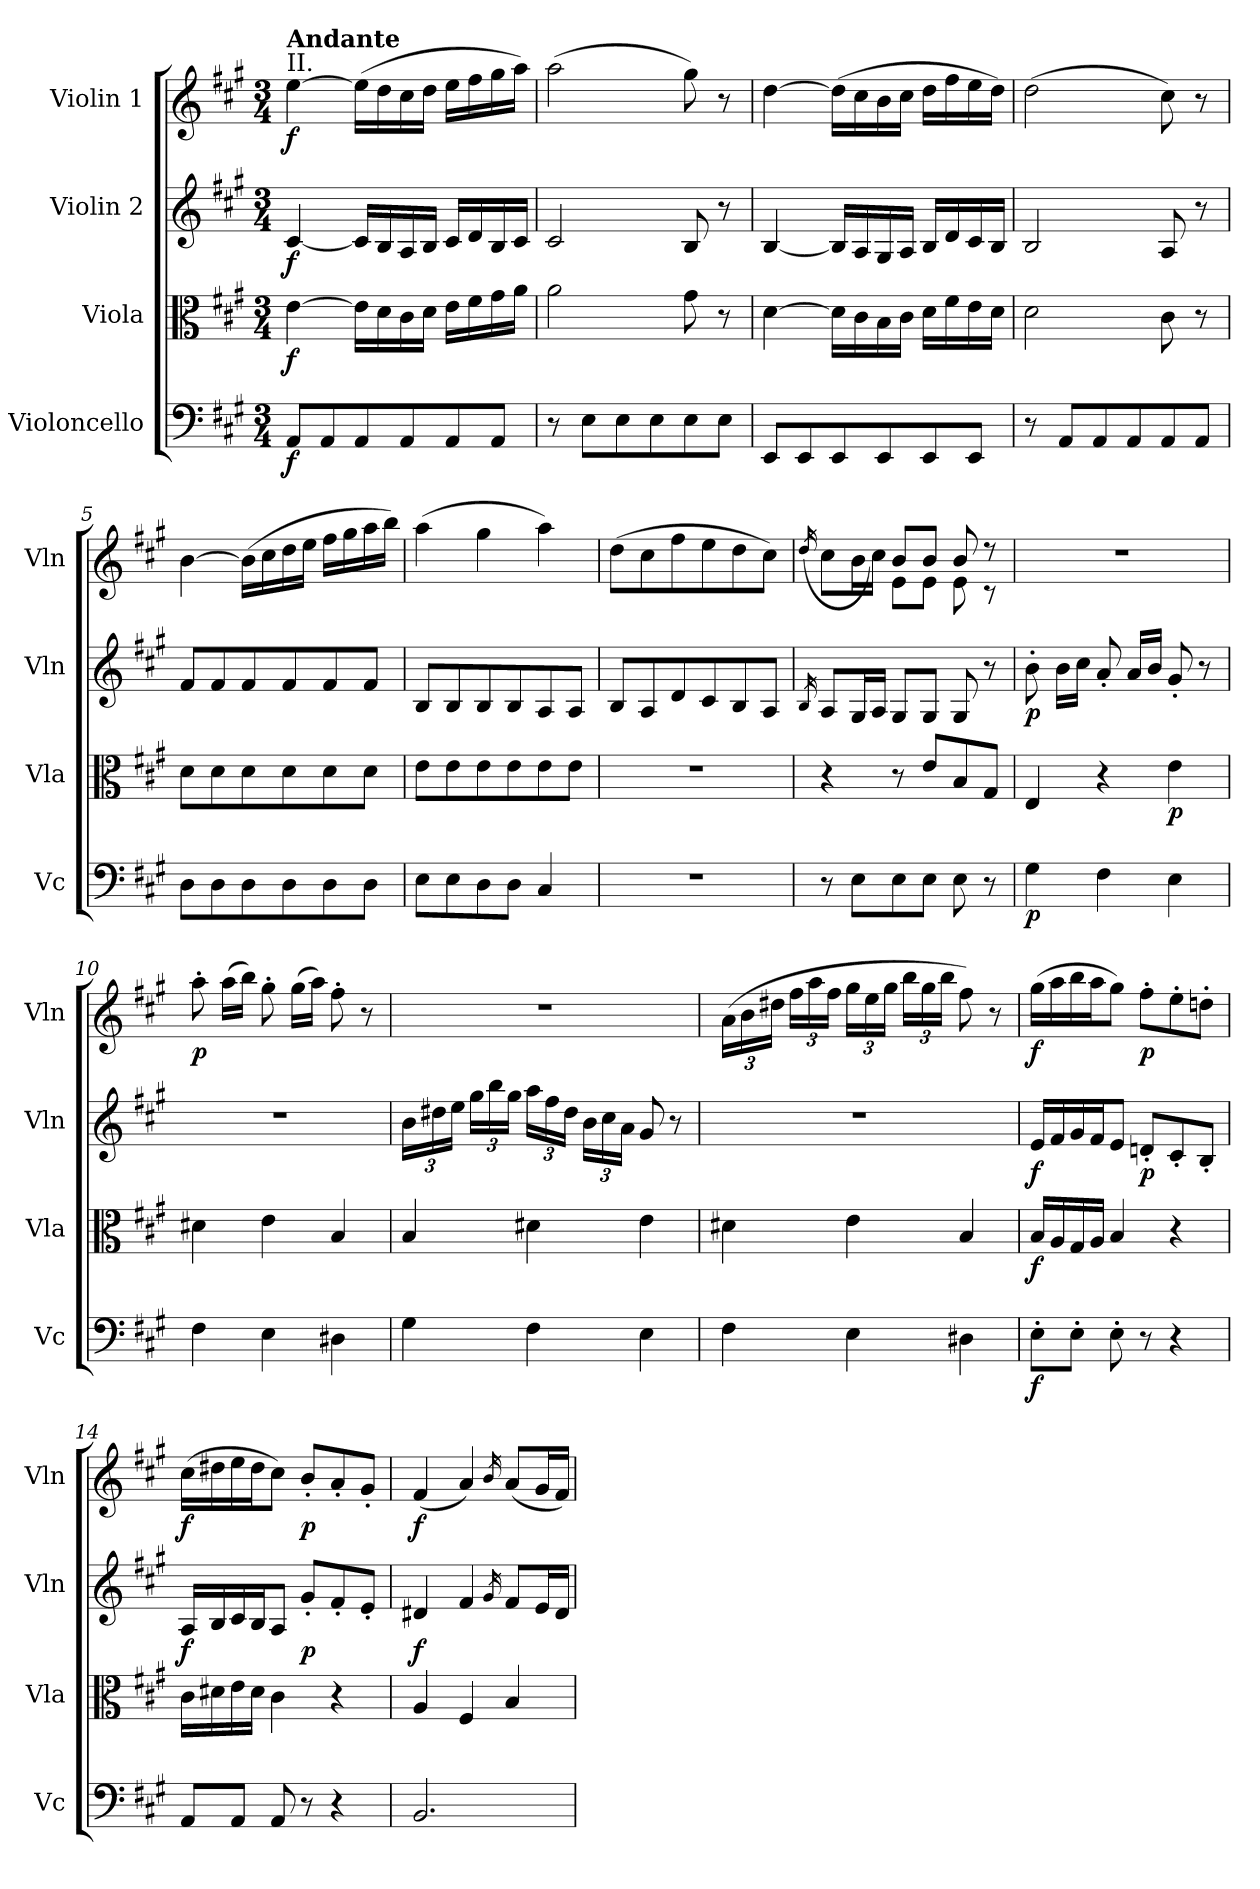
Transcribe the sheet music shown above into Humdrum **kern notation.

**kern	**dynam	**kern	**dynam	**kern	**dynam	**kern	**dynam
*part4	*part4	*part3	*part3	*part2	*part2	*part1	*part1
*staff4	*staff4	*staff3	*staff3	*staff2	*staff2	*staff1	*staff1
*I"Violoncello	*	*I"Viola	*	*I"Violin 2	*	*I"Violin 1	*
*I'Vc	*	*I'Vla	*	*I'Vln	*	*I'Vln	*
!!LO:PB:g=z
*clefF4	*	*clefC3	*	*clefG2	*	*clefG2	*
*k[f#c#g#]	*	*k[f#c#g#]	*	*k[f#c#g#]	*	*k[f#c#g#]	*
*M3/4	*	*M3/4	*	*M3/4	*	*M3/4	*
=1	=1	=1	=1	=1	=1	=1	=1
!	!	!	!	!	!	!LO:TX:a:t=II.	!
!	!	!	!	!	!	!LO:TX:a:B:t=Andante	!
!	!LO:DY:b	!	!LO:DY:b	!	!LO:DY:b	!	!LO:DY:b
8AA/L	f	[4e\	f	[4c#/	f	[4ee\	f
8AA/	.	.	.	.	.	.	.
8AA/	.	16e\LL]	.	16c#/LL]	.	(16ee\LL]	.
.	.	16d\	.	16B/	.	16dd\	.
8AA/	.	16c#\	.	16A/	.	16cc#\	.
.	.	16d\JJ	.	16B/JJ	.	16dd\JJ	.
8AA/	.	16e\LL	.	16c#/LL	.	16ee\LL	.
.	.	16f#\	.	16d/	.	16ff#\	.
8AA/J	.	16g#\	.	16B/	.	16gg#\	.
.	.	16a\JJ	.	16c#/JJ	.	16aa\JJ)	.
=2	=2	=2	=2	=2	=2	=2	=2
8r	.	2a\	.	2c#/	.	(2aa\	.
8E\L	.	.	.	.	.	.	.
8E\	.	.	.	.	.	.	.
8E\	.	.	.	.	.	.	.
8E\	.	8g#\	.	8B/	.	8gg#\)	.
8E\J	.	8r	.	8r	.	8r	.
=3	=3	=3	=3	=3	=3	=3	=3
8EE/L	.	[4d\	.	[4B/	.	[4dd\	.
8EE/	.	.	.	.	.	.	.
8EE/	.	16d\LL]	.	16B/LL]	.	(16dd\LL]	.
.	.	16c#\	.	16A/	.	16cc#\	.
8EE/	.	16B\	.	16G#/	.	16b\	.
.	.	16c#\JJ	.	16A/JJ	.	16cc#\JJ	.
8EE/	.	16d\LL	.	16B/LL	.	16dd\LL	.
.	.	16f#\	.	16d/	.	16ff#\	.
8EE/J	.	16e\	.	16c#/	.	16ee\	.
.	.	16d\JJ	.	16B/JJ	.	16dd\JJ)	.
=4	=4	=4	=4	=4	=4	=4	=4
8r	.	2d\	.	2B/	.	(2dd\	.
8AA/L	.	.	.	.	.	.	.
8AA/	.	.	.	.	.	.	.
8AA/	.	.	.	.	.	.	.
8AA/	.	8c#\	.	8A/	.	8cc#\)	.
8AA/J	.	8r	.	8r	.	8r	.
=5	=5	=5	=5	=5	=5	=5	=5
8D\L	.	8d\L	.	8f#/L	.	[4b\	.
8D\	.	8d\	.	8f#/	.	.	.
8D\	.	8d\	.	8f#/	.	(16b\LL]	.
.	.	.	.	.	.	16cc#\	.
8D\	.	8d\	.	8f#/	.	16dd\	.
.	.	.	.	.	.	16ee\JJ	.
8D\	.	8d\	.	8f#/	.	16ff#\LL	.
.	.	.	.	.	.	16gg#\	.
8D\J	.	8d\J	.	8f#/J	.	16aa\	.
.	.	.	.	.	.	16bb\JJ)	.
!!LO:LB:g=z
=6	=6	=6	=6	=6	=6	=6	=6
8E\L	.	8e\L	.	8B/L	.	(4aa\	.
8E\	.	8e\	.	8B/	.	.	.
8D\	.	8e\	.	8B/	.	4gg#\	.
8D\J	.	8e\	.	8B/	.	.	.
4C#/	.	8e\	.	8A/	.	4aa\)	.
.	.	8e\J	.	8A/J	.	.	.
=7	=7	=7	=7	=7	=7	=7	=7
2.r	.	2.r	.	8B/L	.	(8dd\L	.
.	.	.	.	8A/	.	8cc#\	.
.	.	.	.	8d/	.	8ff#\	.
.	.	.	.	8c#/	.	8ee\	.
.	.	.	.	8B/	.	8dd\	.
.	.	.	.	8A/J	.	8cc#\J)	.
=8	=8	=8	=8	=8	=8	=8	=8
.	.	.	.	16qB/	.	(>16qdd/	.
*	*	*	*	*	*	*^	*
8r	.	4r	.	8A/L	.	8cc#\L	4ryy	.
8E\L	.	.	.	16G#/L	.	16b\L	.	.
.	.	.	.	16A/JJ	.	16cc#\JJ)	.	.
8E\	.	8r	.	8G#/L	.	8b/L	8e\L	.
8E\J	.	8e/L	.	8G#/J	.	8b/J	8e\J	.
8E\	.	8B/	.	8G#/	.	8b/	8e\	.
8r	.	8G#/J	.	8r	.	8r	8r	.
=9	=9	=9	=9	=9	=9	=9	=9	=9
!	!LO:DY:b	!	!	!	!LO:DY:b	!	!	!
*	*	*	*	*	*	*v	*v	*
4G#\	p	4E/	.	8b'\	p	2.r	.
.	.	.	.	16b\LL	.	.	.
.	.	.	.	16cc#\JJ	.	.	.
4F#\	.	4r	.	8a'/	.	.	.
.	.	.	.	16a/LL	.	.	.
.	.	.	.	16b/JJ	.	.	.
!	!	!	!LO:DY:b	!	!	!	!
4E\	.	4e\	p	8g#'/	.	.	.
.	.	.	.	8r	.	.	.
=10	=10	=10	=10	=10	=10	=10	=10
!	!	!	!	!	!	!	!LO:DY:b
4F#\	.	4d#X\	.	2.r	.	8aa'\	p
.	.	.	.	.	.	(16aa\LL	.
.	.	.	.	.	.	16bb\JJ)	.
4E\	.	4e\	.	.	.	8gg#'\	.
.	.	.	.	.	.	(16gg#\LL	.
.	.	.	.	.	.	16aa\JJ)	.
4D#X\	.	4B/	.	.	.	8ff#'\	.
.	.	.	.	.	.	8r	.
!!LO:LB:g=z
=11	=11	=11	=11	=11	=11	=11	=11
*	*	*	*	*Xbrackettup	*	*	*
4G#\	.	4B/	.	24b\LL	.	2.r	.
.	.	.	.	24dd#X\	.	.	.
.	.	.	.	24ee\JJ	.	.	.
.	.	.	.	24gg#\LL	.	.	.
.	.	.	.	24bb\	.	.	.
.	.	.	.	24gg#\JJ	.	.	.
4F#\	.	4d#X\	.	24aa\LL	.	.	.
.	.	.	.	24ff#\	.	.	.
.	.	.	.	24dd#\JJ	.	.	.
.	.	.	.	24b\LL	.	.	.
.	.	.	.	24cc#\	.	.	.
.	.	.	.	24a\JJ	.	.	.
4E\	.	4e\	.	8g#/	.	.	.
.	.	.	.	8r	.	.	.
=12	=12	=12	=12	=12	=12	=12	=12
*	*	*	*	*	*	*Xbrackettup	*
4F#\	.	4d#X\	.	2.r	.	(24a\LL	.
.	.	.	.	.	.	24b\	.
.	.	.	.	.	.	24dd#X\JJ	.
.	.	.	.	.	.	24ff#\LL	.
.	.	.	.	.	.	24aa\	.
.	.	.	.	.	.	24ff#\JJ	.
4E\	.	4e\	.	.	.	24gg#\LL	.
.	.	.	.	.	.	24ee\	.
.	.	.	.	.	.	24gg#\JJ	.
.	.	.	.	.	.	24bb\LL	.
.	.	.	.	.	.	24gg#\	.
.	.	.	.	.	.	24bb\JJ	.
4D#X\	.	4B/	.	.	.	8ff#\)	.
.	.	.	.	.	.	8r	.
=13	=13	=13	=13	=13	=13	=13	=13
!	!LO:DY:b	!	!LO:DY:b	!	!LO:DY:b	!	!LO:DY:b
8E'\L	f	16B/LL	f	16e/LL	f	(16gg#\LL	f
.	.	16A/	.	16f#/	.	16aa\	.
8E'\J	.	16G#/	.	16g#/	.	16bb\	.
.	.	16A/JJ	.	16f#/J	.	16aa\J	.
8E'\	.	4B/	.	8e/J	.	8gg#\J)	.
!	!	!	!	!	!LO:DY:b	!	!LO:DY:b
8r	.	.	.	8dn'/L	p	8ff#'\L	p
4r	.	4r	.	8c#'/	.	8ee'\	.
.	.	.	.	8B'/J	.	8ddn'\J	.
=14	=14	=14	=14	=14	=14	=14	=14
!	!	!	!	!	!LO:DY:b	!	!LO:DY:b
8AA/L	.	16c#\LL	.	16A/LL	f	(16cc#\LL	f
.	.	16d#X\	.	16B/	.	16dd#X\	.
8AA/J	.	16e\	.	16c#/	.	16ee\	.
.	.	16d#\JJ	.	16B/J	.	16dd#\J	.
8AA/	.	4c#\	.	8A/J	.	8cc#\J)	.
!	!	!	!	!	!LO:DY:b	!	!LO:DY:b
8r	.	.	.	8g#'/L	p	8b'/L	p
4r	.	4r	.	8f#'/	.	8a'/	.
.	.	.	.	8e'/J	.	8g#'/J	.
!!LO:LB:g=z
=15	=15	=15	=15	=15	=15	=15	=15
!	!	!	!	!	!LO:DY:b	!	!LO:DY:b
2.BB/	.	4A/	.	4d#X/	f	(4f#/	f
.	.	4F#/	.	4f#/	.	4a/)	.
.	.	.	.	16qg#/	.	16qb/	.
.	.	4B/	.	8f#/L	.	(8a/L	.
.	.	.	.	16e/L	.	16g#/L	.
.	.	.	.	16d#/JJ	.	16f#/JJ)	.
=	=	=	=	=	=	=	=
*-	*-	*-	*-	*-	*-	*-	*-
